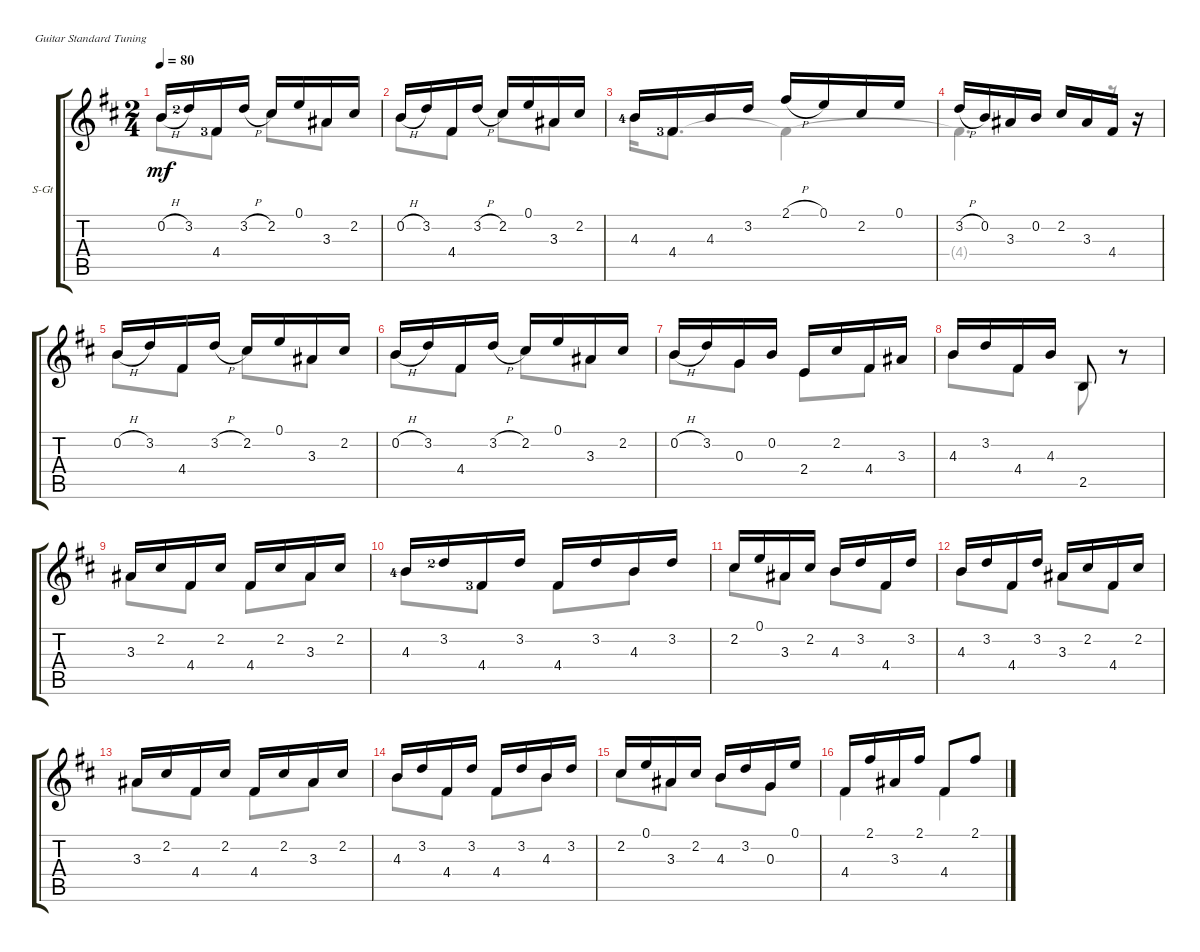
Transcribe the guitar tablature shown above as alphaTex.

\defaultSystemsLayout 4
\bracketExtendMode groupsimilarinstruments
\firstSystemTrackNameOrientation horizontal
\otherSystemsTrackNameOrientation horizontal
\track ("Steel Guitar" "S-Gt") {instrument acousticguitarsteel}
\staff {score tabs}
\tuning (E4 B3 G3 D3 A2 E2)
\voice
\ts (2 4)
\tempo 80
\clef g2
\ks d
0.2{h}.16{dy mf instrument acousticguitarsteel} 3.2{lf 3}.16 4.4{lf 4}.16 3.2{h}.16 2.2.16 0.1.16 3.3.16 2.2.16 |
0.2{h}.16 3.2.16 4.4.16 3.2{h}.16 2.2.16 0.1.16 3.3.16 2.2.16 |
4.3{lf 5}.16 4.4{lf 4}.16 4.3.16 3.2.16 2.1{h}.16 0.1.16 2.2.16 0.1.16 |
3.2{h}.16 0.2.16 3.3.16 0.2.16 2.2.16 3.3.16 4.4.16 r.16 |
0.2{h}.16 3.2.16 4.4.16 3.2{h}.16 2.2.16 0.1.16 3.3.16 2.2.16 |
0.2{h}.16 3.2.16 4.4.16 3.2{h}.16 2.2.16 0.1.16 3.3.16 2.2.16 |
0.2{h}.16 3.2.16 0.3.16 0.2.16 2.4.16 2.2.16 4.4.16 3.3.16 |
4.3.16 3.2.16 4.4.16 4.3.16 2.5.8 r.8 |
3.3.16 2.2.16 4.4.16 2.2.16 4.4.16 2.2.16 3.3.16 2.2.16 |
4.3{lf 5}.16 3.2{lf 3}.16 4.4{lf 4}.16 3.2.16 4.4.16 3.2.16 4.3.16 3.2.16 |
2.2.16 0.1.16 3.3.16 2.2.16 4.3.16 3.2.16 4.4.16 3.2.16 |
4.3.16 3.2.16 4.4.16 3.2.16 3.3.16 2.2.16 4.4.16 2.2.16 |
3.3.16 2.2.16 4.4.16 2.2.16 4.4.16 2.2.16 3.3.16 2.2.16 |
4.3.16 3.2.16 4.4.16 3.2.16 4.4.16 3.2.16 4.3.16 3.2.16 |
2.2.16 0.1.16 3.3.16 2.2.16 4.3.16 3.2.16 0.3.16 0.1.16 |
4.4.16 2.1.16 3.3.16 2.1.16 4.4.8 2.1.8
\voice
\clef g2
\ottava regular
\simile none
\ks d
0.2.8{dy mf} 4.4{lf 4}.8 2.2.8 3.3.8 |
0.2.8 4.4.8 2.2.8 3.3.8 |
4.3{lf 5}.16 4.4{lf 4}.8{d} 4.4{t}.4 |
4.4{t}.4{d} r.8 |
0.2.8 4.4.8 2.2.8 3.3.8 |
0.2.8 4.4.8 2.2.8 3.3.8 |
0.2.8 0.3.8 2.4.8 4.4.8 |
4.3.8 4.4.8 2.5.8 r.8 |
3.3.8 4.4.8 4.4.8 3.3.8 |
4.3{lf 5}.8 4.4{lf 4}.8 4.4.8 4.3.8 |
2.2.8 3.3.8 4.3.8 4.4.8 |
4.3.8 4.4.8 3.3.8 4.4.8 |
3.3.8 4.4.8 4.4.8 3.3.8 |
4.3.8 4.4.8 4.4.8 4.3.8 |
2.2.8 3.3.8 4.3.8 0.3.8 |
4.4.4 4.4.4
